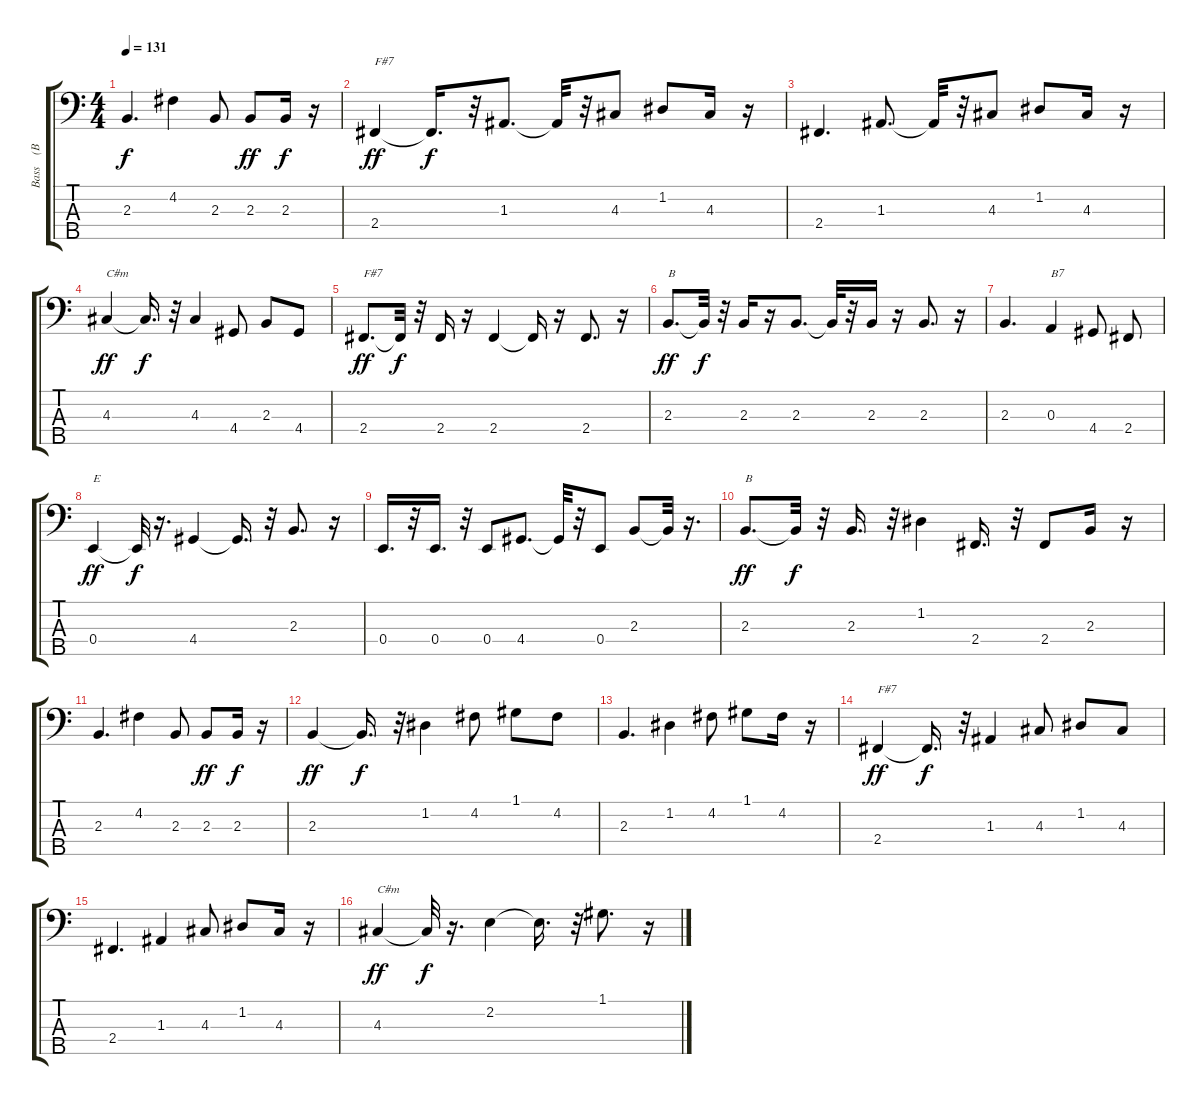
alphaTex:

\track ("Bass    (BB)" "Bass    (B") {instrument electricbassfinger}
\staff {score tabs}
\tuning (G2 D2 A1 E1 B0) {hide}
\ts (4 4)
\tempo 131
\clef f4
\ks c
2.3.4{d dy f} 4.2.4 2.3.8 2.3.8{dy ff} 2.3.16{dy f} r.16 |
2.4.4{txt "F#7" dy ff} 2.4{t}.16{d dy f} r.32 1.3.8{d} 1.3{t}.32 r.32 4.3.8 1.2.8 4.3.16 r.16 |
2.4.4{d} 1.3.8{d} 1.3{t}.32 r.32 4.3.8 1.2.8 4.3.16 r.16 |
4.3.4{txt "C#m" dy ff} 4.3{t}.16{d dy f} r.32 4.3.4 4.4.8 2.3.8 4.4.8 |
2.4.8{d txt "F#7" dy ff} 2.4{t}.32{dy f} r.32 2.4.16 r.16 2.4.4 2.4{t}.16 r.16 2.4.8{d} r.16 |
2.3.8{d txt "B" dy ff} 2.3{t}.32{dy f} r.32 2.3.16 r.16 2.3.8{d} 2.3{t}.32 r.32 2.3.16 r.16 2.3.8{d} r.16 |
2.3.4{d} 0.3.4{txt "B7"} 4.4.8 2.4.8 |
0.4.4{txt "E" dy ff} 0.4{t}.32{dy f} r.16{d} 4.4.4 4.4{t}.16{d} r.32 2.3.8{d} r.16 |
0.4.16{d} r.32 0.4.16{d} r.32 0.4.8 4.4.8{d} 4.4{t}.32 r.32 0.4.8 2.3.8 2.3{t}.32 r.16{d} |
2.3.8{d txt "B" dy ff} 2.3{t}.32{dy f} r.32 2.3.16{d} r.32 1.2.4 2.4.16{d} r.32 2.4.8 2.3.16 r.16 |
2.3.4{d} 4.2.4 2.3.8 2.3.8{dy ff} 2.3.16{dy f} r.16 |
2.3.4{dy ff} 2.3{t}.16{d dy f} r.32 1.2.4 4.2.8 1.1.8 4.2.8 |
2.3.4{d} 1.2.4 4.2.8 1.1.8 4.2.16 r.16 |
2.4.4{txt "F#7" dy ff} 2.4{t}.16{d dy f} r.32 1.3.4 4.3.8 1.2.8 4.3.8 |
2.4.4{d} 1.3.4 4.3.8 1.2.8 4.3.16 r.16 |
4.3.4{txt "C#m" dy ff} 4.3{t}.32{dy f} r.16{d} 2.2.4 2.2{t}.16{d} r.32 1.1.8{d} r.16
